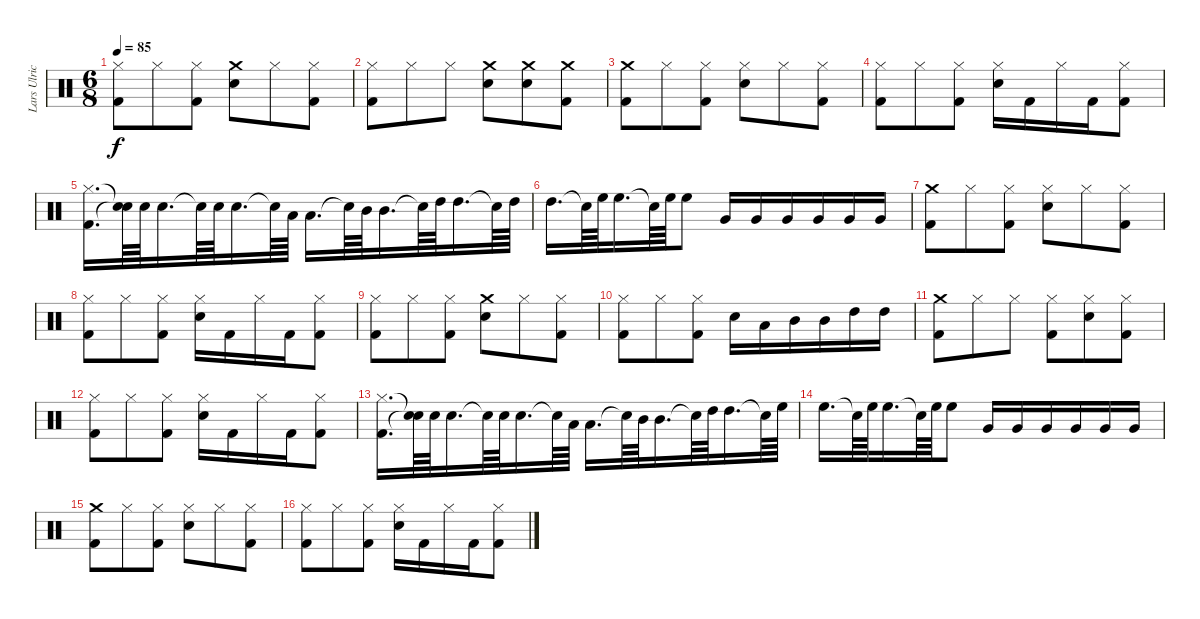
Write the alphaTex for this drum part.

\track ("Lars Ulrich" "Lars Ulric") {instrument percussion}
\staff {score}
\articulation defaults
\ts (6 8)
\tempo 85
\clef neutral
\ks c
("Kick (hit) 2" "Hi-Hat (closed)").8{dy f} "Hi-Hat (closed)".8 ("Kick (hit) 2" "Hi-Hat (closed)").8 ("Crash medium (hit)" "Snare (hit) 2").8 "Hi-Hat (closed)".8 ("Kick (hit) 2" "Hi-Hat (closed)").8 |
("Hi-Hat (closed)" "Kick (hit) 2").8 "Hi-Hat (closed)".8 "Hi-Hat (closed)".8 ("Crash medium (hit)" "Snare (hit) 2").8 ("Crash medium (hit)" "Snare (hit) 2").8 ("Kick (hit) 2" "Crash medium (hit)").8 |
("Crash medium (hit)" "Kick (hit) 2").8 "Hi-Hat (closed)".8 ("Hi-Hat (closed)" "Kick (hit) 2").8 ("Snare (hit) 2" "Hi-Hat (closed)").8 "Hi-Hat (closed)".8 ("Hi-Hat (closed)" "Kick (hit) 2").8 |
("Hi-Hat (closed)" "Kick (hit) 2").8 "Hi-Hat (closed)".8 ("Kick (hit) 2" "Hi-Hat (closed)").8 ("Hi-Hat (closed)" "Snare (hit) 2").16 "Kick (hit) 2".16 "Hi-Hat (closed)".16 "Kick (hit) 2".16 ("Kick (hit) 2" "Hi-Hat (closed)").8 |
("Kick (hit) 2" "Hi-Hat (closed)").16{d} ("Snare (hit)"{t} "Snare (hit)"{t}).64 "Snare (hit) 2".64 "Snare (hit) 2".16{d} "Snare (hit)"{t}.64 "Snare (hit) 2".64 "Snare (hit) 2".16{d} "Snare (hit)"{t}.64 "Low Tom (hit)".64 "Low Tom (hit)".16{d} "Snare (hit)"{t}.64 "Mid Tom (hit)".64 "Mid Tom (hit)".16{d} "Snare (hit)"{t}.64 "High Tom (hit)".64 "High Tom (hit)".16{d} "Snare (hit)"{t}.64 "High Tom (hit)".64 |
"High Tom (hit)".16{d} "Snare (hit)"{t}.64 "High Floor Tom (hit)".64 "High Floor Tom (hit)".16{d} "Snare (hit)"{t}.64 "High Floor Tom (hit)".64 "High Floor Tom (hit)".8 "Very Low Tom (hit)".16 "Very Low Tom (hit)".16 "Very Low Tom (hit)".16 "Very Low Tom (hit)".16 "Very Low Tom (hit)".16 "Very Low Tom (hit)".16 |
("Kick (hit) 2" "Crash medium (hit)").8 "Hi-Hat (closed)".8 ("Kick (hit) 2" "Hi-Hat (closed)").8 ("Snare (hit) 2" "Hi-Hat (closed)").8 "Hi-Hat (closed)".8 ("Kick (hit) 2" "Hi-Hat (closed)").8 |
("Hi-Hat (closed)" "Kick (hit) 2").8 "Hi-Hat (closed)".8 ("Kick (hit) 2" "Hi-Hat (closed)").8 ("Snare (hit) 2" "Hi-Hat (closed)").16 "Kick (hit) 2".16 "Hi-Hat (closed)".16 "Kick (hit) 2".16 ("Kick (hit) 2" "Hi-Hat (closed)").8 |
("Kick (hit) 2" "Hi-Hat (closed)").8 "Hi-Hat (closed)".8 ("Kick (hit) 2" "Hi-Hat (closed)").8 ("Crash medium (hit)" "Snare (hit) 2").8 "Hi-Hat (closed)".8 ("Kick (hit) 2" "Hi-Hat (closed)").8 |
("Hi-Hat (closed)" "Kick (hit) 2").8 "Hi-Hat (closed)".8 ("Hi-Hat (closed)" "Kick (hit) 2").8 "Snare (hit) 2".16 "Low Tom (hit)".16 "Mid Tom (hit)".16 "Mid Tom (hit)".16 "High Tom (hit)".16 "High Tom (hit)".16 |
("Crash medium (hit)" "Kick (hit) 2").8 "Hi-Hat (closed)".8 "Hi-Hat (closed)".8 ("Kick (hit) 2" "Hi-Hat (closed)").8 ("Snare (hit) 2" "Hi-Hat (closed)").8 ("Kick (hit) 2" "Hi-Hat (closed)").8 |
("Hi-Hat (closed)" "Kick (hit) 2").8 "Hi-Hat (closed)".8 ("Kick (hit) 2" "Hi-Hat (closed)").8 ("Hi-Hat (closed)" "Snare (hit) 2").16 "Kick (hit) 2".16 "Hi-Hat (closed)".16 "Kick (hit) 2".16 ("Kick (hit) 2" "Hi-Hat (closed)").8 |
("Kick (hit) 2" "Hi-Hat (closed)").16{d} ("Snare (hit)"{t} "Snare (hit)"{t}).64 "Snare (hit) 2".64 "Snare (hit) 2".16{d} "Snare (hit)"{t}.64 "Snare (hit) 2".64 "Snare (hit) 2".16{d} "Snare (hit)"{t}.64 "Low Tom (hit)".64 "Low Tom (hit)".16{d} "Snare (hit)"{t}.64 "Mid Tom (hit)".64 "Mid Tom (hit)".16{d} "Snare (hit)"{t}.64 "High Tom (hit)".64 "High Tom (hit)".16{d} "Snare (hit)"{t}.64 "High Floor Tom (hit)".64 |
"High Floor Tom (hit)".16{d} "Snare (hit)"{t}.64 "High Floor Tom (hit)".64 "High Floor Tom (hit)".16{d} "Snare (hit)"{t}.64 "High Floor Tom (hit)".64 "High Floor Tom (hit)".8 "Very Low Tom (hit)".16 "Very Low Tom (hit)".16 "Very Low Tom (hit)".16 "Very Low Tom (hit)".16 "Very Low Tom (hit)".16 "Very Low Tom (hit)".16 |
("Kick (hit) 2" "Crash medium (hit)").8 "Hi-Hat (closed)".8 ("Kick (hit) 2" "Hi-Hat (closed)").8 ("Snare (hit) 2" "Hi-Hat (closed)").8 "Hi-Hat (closed)".8 ("Kick (hit) 2" "Hi-Hat (closed)").8 |
("Hi-Hat (closed)" "Kick (hit) 2").8 "Hi-Hat (closed)".8 ("Kick (hit) 2" "Hi-Hat (closed)").8 ("Snare (hit) 2" "Hi-Hat (closed)").16 "Kick (hit) 2".16 "Hi-Hat (closed)".16 "Kick (hit) 2".16 ("Kick (hit) 2" "Hi-Hat (closed)").8
